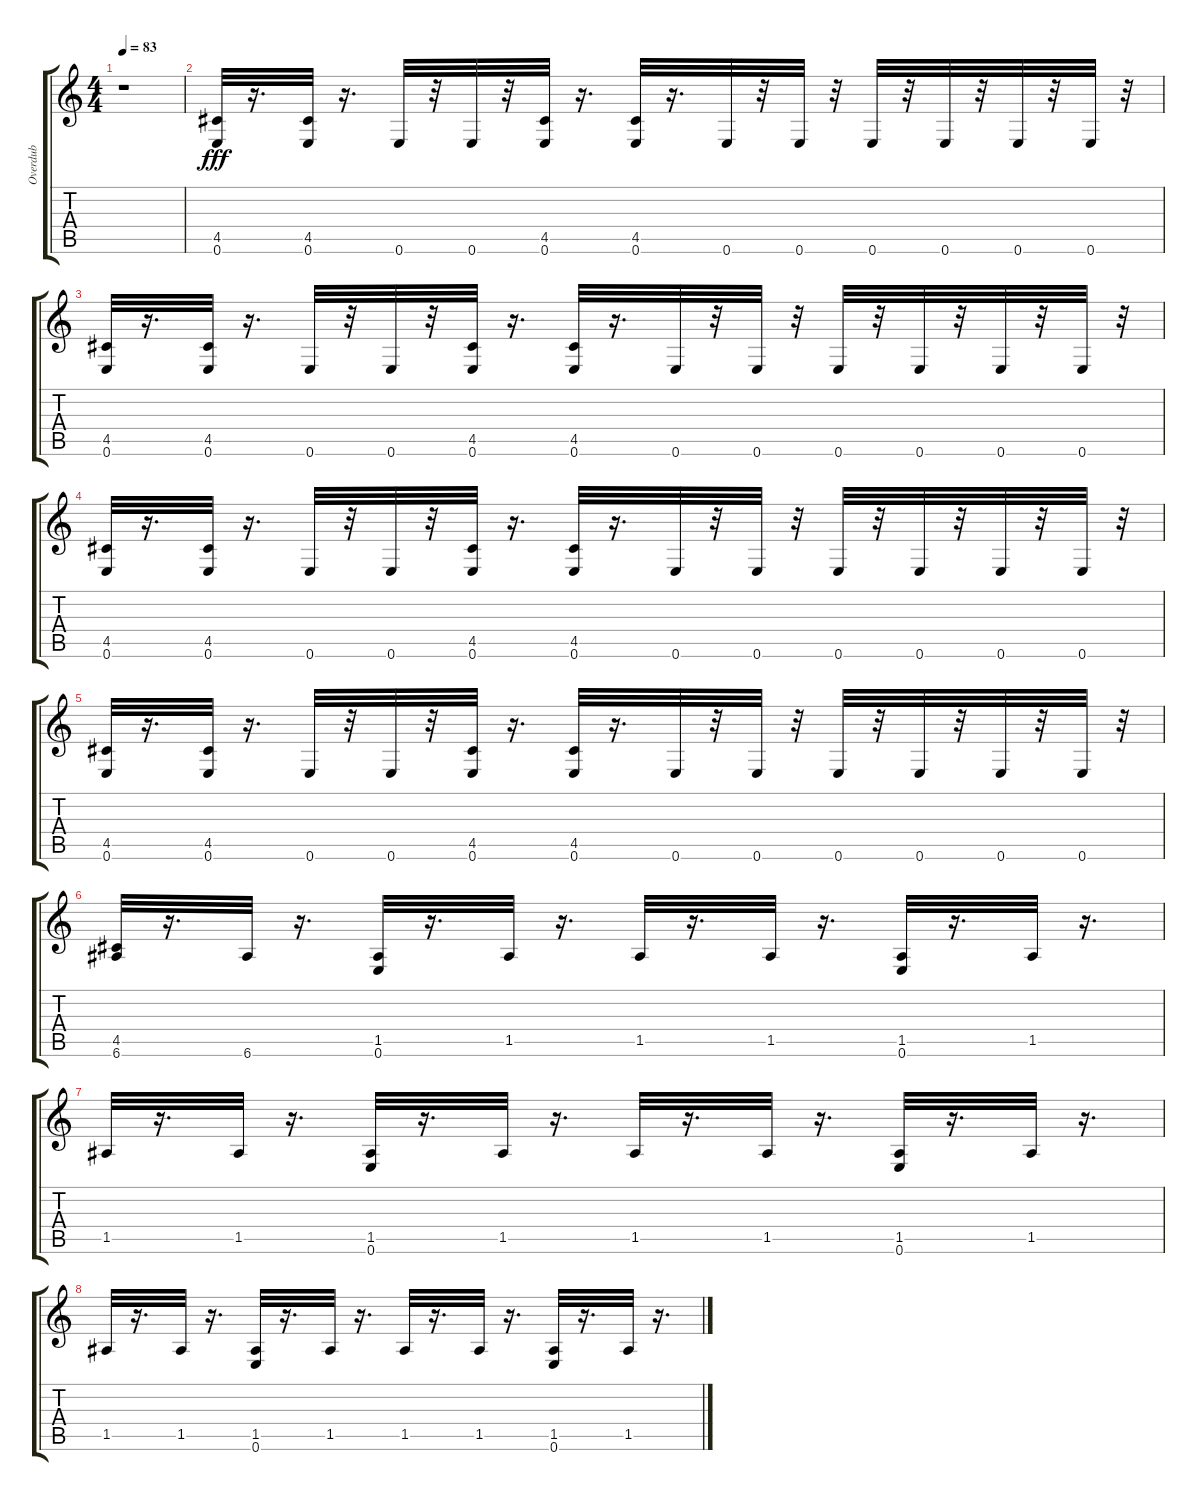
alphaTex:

\track ("Overdub" "Overdub") {instrument acousticguitarnylon}
\staff {score tabs}
\tuning (E4 B3 G3 D3 A2 E2) {hide}
\ts (4 4)
\tempo 83
\clef g2
\ks c
r.1{dy fff} |
(4.5 0.6).32 r.16{d} (4.5 0.6).32 r.16{d} 0.6.32 r.32 0.6.32 r.32 (4.5 0.6).32 r.16{d} (4.5 0.6).32 r.16{d} 0.6.32 r.32 0.6.32 r.32 0.6.32 r.32 0.6.32 r.32 0.6.32 r.32 0.6.32 r.32 |
(4.5 0.6).32 r.16{d} (4.5 0.6).32 r.16{d} 0.6.32 r.32 0.6.32 r.32 (4.5 0.6).32 r.16{d} (4.5 0.6).32 r.16{d} 0.6.32 r.32 0.6.32 r.32 0.6.32 r.32 0.6.32 r.32 0.6.32 r.32 0.6.32 r.32 |
(4.5 0.6).32 r.16{d} (4.5 0.6).32 r.16{d} 0.6.32 r.32 0.6.32 r.32 (4.5 0.6).32 r.16{d} (4.5 0.6).32 r.16{d} 0.6.32 r.32 0.6.32 r.32 0.6.32 r.32 0.6.32 r.32 0.6.32 r.32 0.6.32 r.32 |
(4.5 0.6).32 r.16{d} (4.5 0.6).32 r.16{d} 0.6.32 r.32 0.6.32 r.32 (4.5 0.6).32 r.16{d} (4.5 0.6).32 r.16{d} 0.6.32 r.32 0.6.32 r.32 0.6.32 r.32 0.6.32 r.32 0.6.32 r.32 0.6.32 r.32 |
(4.5 6.6).32 r.16{d} 6.6.32 r.16{d} (1.5 0.6).32 r.16{d} 1.5.32 r.16{d} 1.5.32 r.16{d} 1.5.32 r.16{d} (1.5 0.6).32 r.16{d} 1.5.32 r.16{d} |
1.5.32 r.16{d} 1.5.32 r.16{d} (1.5 0.6).32 r.16{d} 1.5.32 r.16{d} 1.5.32 r.16{d} 1.5.32 r.16{d} (1.5 0.6).32 r.16{d} 1.5.32 r.16{d} |
1.5.32 r.16{d} 1.5.32 r.16{d} (1.5 0.6).32 r.16{d} 1.5.32 r.16{d} 1.5.32 r.16{d} 1.5.32 r.16{d} (1.5 0.6).32 r.16{d} 1.5.32 r.16{d}
